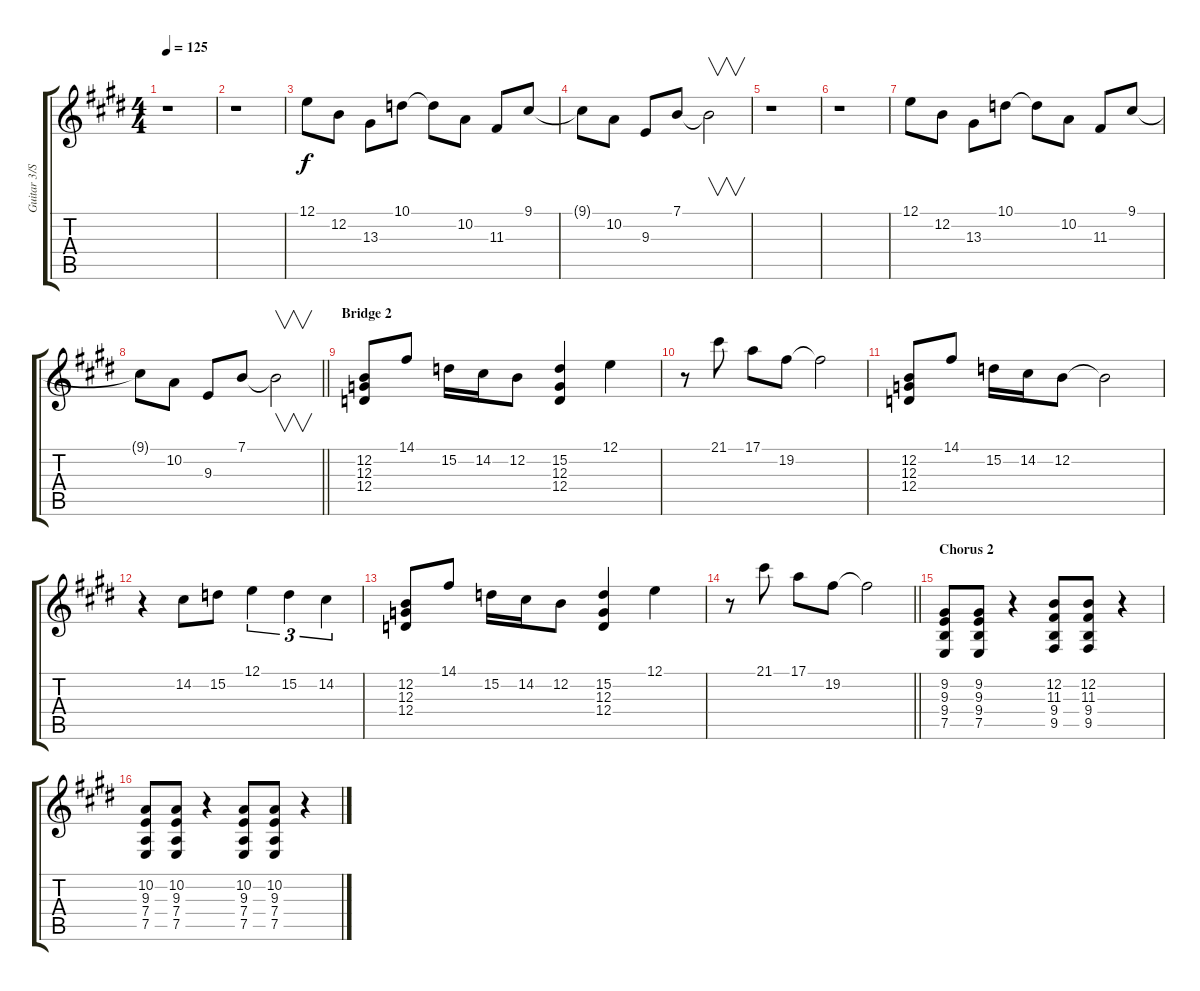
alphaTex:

\track ("Guitar 3/Synth" "Guitar 3/S") {instrument lead1square}
\staff {score tabs}
\tuning (E4 B3 G3 D3 A2 E2) {hide}
\ts (4 4)
\tempo 125
\clef g2
\ks e
r.1{dy f} |
r.1 |
12.1.8 12.2.8 13.3.8 10.1.8 10.1{t}.8 10.2.8 11.3.8 9.1.8 |
9.1{t}.8 10.2.8 9.3.8 7.1.8 7.1{t}.2{v} |
r.1 |
r.1 |
12.1.8 12.2.8 13.3.8 10.1.8 10.1{t}.8 10.2.8 11.3.8 9.1.8 |
\barLineRight lightlight
9.1{t}.8 10.2.8 9.3.8 7.1.8 7.1{t}.2{v} |
\section ("" "Bridge 2")
(12.2 12.3 12.4).8 14.1.8 15.2.16 14.2.16 12.2.8 (15.2 12.3 12.4).4 12.1.4 |
r.8 21.1.8 17.1.8 19.2.8 19.2{t}.2 |
(12.2 12.3 12.4).8 14.1.8 15.2.16 14.2.16 12.2.8 12.2{t}.2 |
r.4 14.2.8 15.2.8 12.1.4{tu (3 2)} 15.2.4{tu (3 2)} 14.2.4{tu (3 2)} |
(12.2 12.3 12.4).8 14.1.8 15.2.16 14.2.16 12.2.8 (15.2 12.3 12.4).4 12.1.4 |
\barLineRight lightlight
r.8 21.1.8 17.1.8 19.2.8 19.2{t}.2 |
\section ("" "Chorus 2")
(9.2 9.3 9.4 7.5).8 (9.2 9.3 9.4 7.5).8 r.4 (12.2 11.3 9.4 9.5).8 (12.2 11.3 9.4 9.5).8 r.4 |
(10.2 9.3 7.4 7.5).8 (10.2 9.3 7.4 7.5).8 r.4 (10.2 9.3 7.4 7.5).8 (10.2 9.3 7.4 7.5).8 r.4
